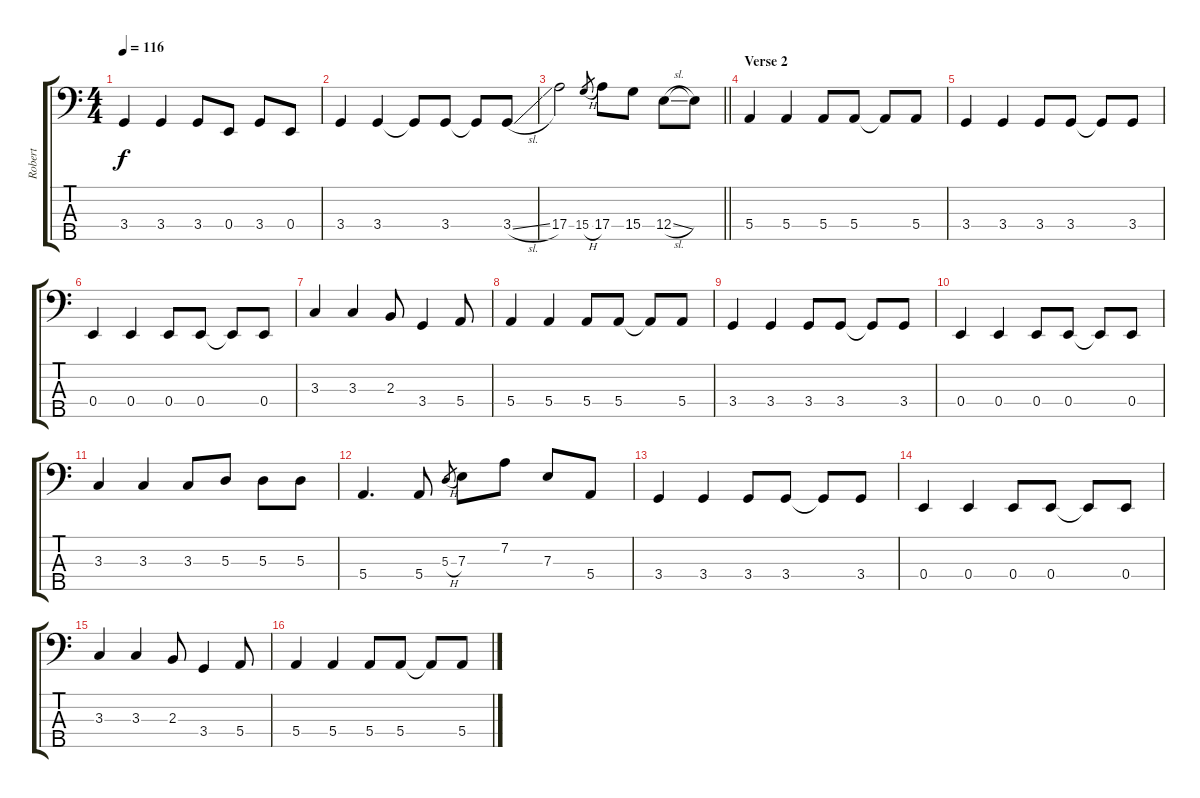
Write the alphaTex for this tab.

\track ("Robert" "Robert") {instrument electricbassfinger}
\staff {score tabs}
\tuning (G2 D2 A1 E1 B0) {hide}
\ts (4 4)
\tempo 116
\clef f4
\ks c
3.4.4{dy f} 3.4.4 3.4.8 0.4.8 3.4.8 0.4.8 |
3.4.4 3.4.4 3.4{t}.8 3.4.8 3.4{t}.8 3.4{sl}.8 |
\barLineRight lightlight
17.4.2 15.4{h}.8{gr} 17.4.8 15.4.8 12.4{sl}.8 12.4{t}.8 |
\section ("" "Verse 2")
5.4.4 5.4.4 5.4.8 5.4.8 5.4{t}.8 5.4.8 |
3.4.4 3.4.4 3.4.8 3.4.8 3.4{t}.8 3.4.8 |
0.4.4 0.4.4 0.4.8 0.4.8 0.4{t}.8 0.4.8 |
3.3.4 3.3.4 2.3.8 3.4.4 5.4.8 |
5.4.4 5.4.4 5.4.8 5.4.8 5.4{t}.8 5.4.8 |
3.4.4 3.4.4 3.4.8 3.4.8 3.4{t}.8 3.4.8 |
0.4.4 0.4.4 0.4.8 0.4.8 0.4{t}.8 0.4.8 |
3.3.4 3.3.4 3.3.8 5.3.8 5.3.8 5.3.8 |
5.4.4{d} 5.4.8 5.3{h}.8{gr} 7.3.8 7.2.8 7.3.8 5.4.8 |
3.4.4 3.4.4 3.4.8 3.4.8 3.4{t}.8 3.4.8 |
0.4.4 0.4.4 0.4.8 0.4.8 0.4{t}.8 0.4.8 |
3.3.4 3.3.4 2.3.8 3.4.4 5.4.8 |
5.4.4 5.4.4 5.4.8 5.4.8 5.4{t}.8 5.4.8
